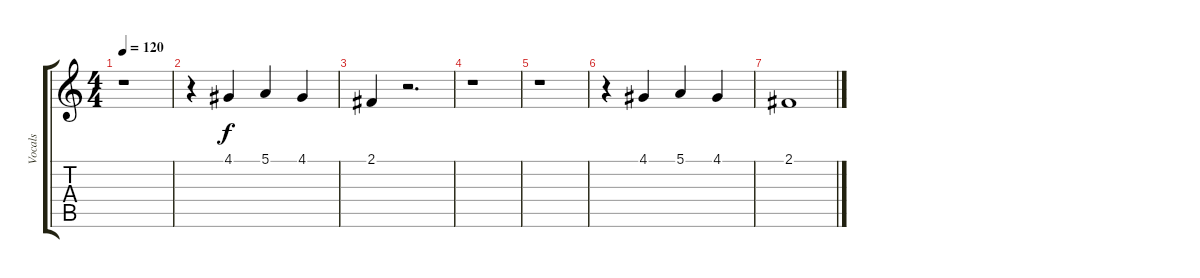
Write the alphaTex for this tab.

\track ("Vocals" "Vocals") {instrument choiraahs}
\staff {score tabs}
\tuning (E4 B3 G3 D3 A2 E2) {hide}
\ts (4 4)
\tempo 120
\clef g2
\ks c
r.1{dy f} |
r.4 4.1.4 5.1.4 4.1.4 |
2.1.4 r.2{d} |
r.1 |
r.1 |
r.4 4.1.4 5.1.4 4.1.4 |
2.1.1
